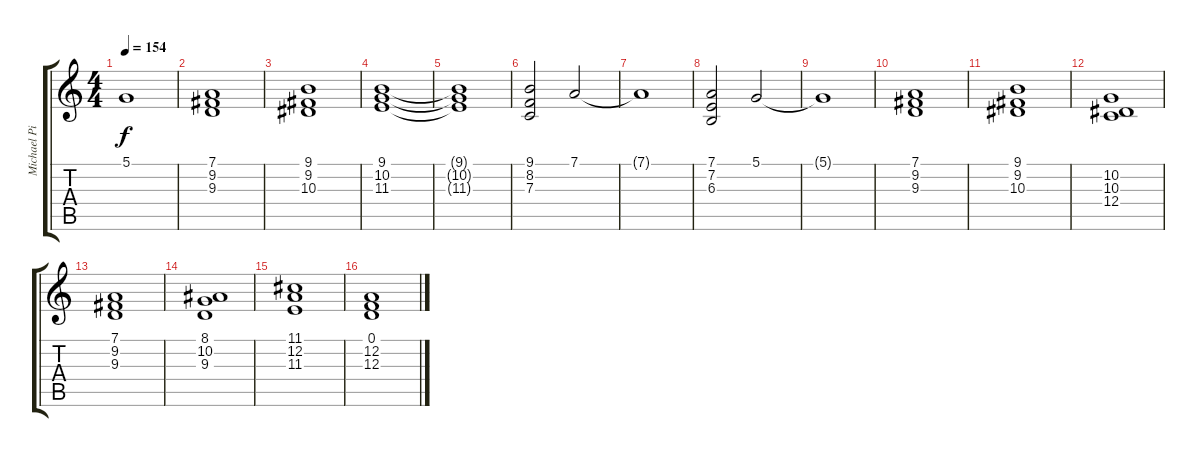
\track ("Michael Pinnella" "Michael Pi") {instrument drawbarorgan}
\staff {score tabs}
\tuning (D4 A3 F3 C3 G2 D2) {hide}
\ts (4 4)
\tempo 154
\clef g2
\ks c
5.1{t}.1{dy f} |
(7.1 9.2 9.3).1 |
(9.1 9.2 10.3).1 |
(9.1 10.2 11.3).1 |
(9.1{t} 10.2{t} 11.3{t}).1 |
(9.1 8.2 7.3).2 7.1.2 |
7.1{t}.1 |
(7.1 7.2 6.3).2 5.1.2 |
5.1{t}.1 |
(7.1 9.2 9.3).1 |
(9.1 9.2 10.3).1 |
(10.2 10.3 12.4).1 |
(7.1 9.2 9.3).1 |
(8.1 10.2 9.3).1 |
(11.1 12.2 11.3).1 |
(0.1 12.2 12.3).1
